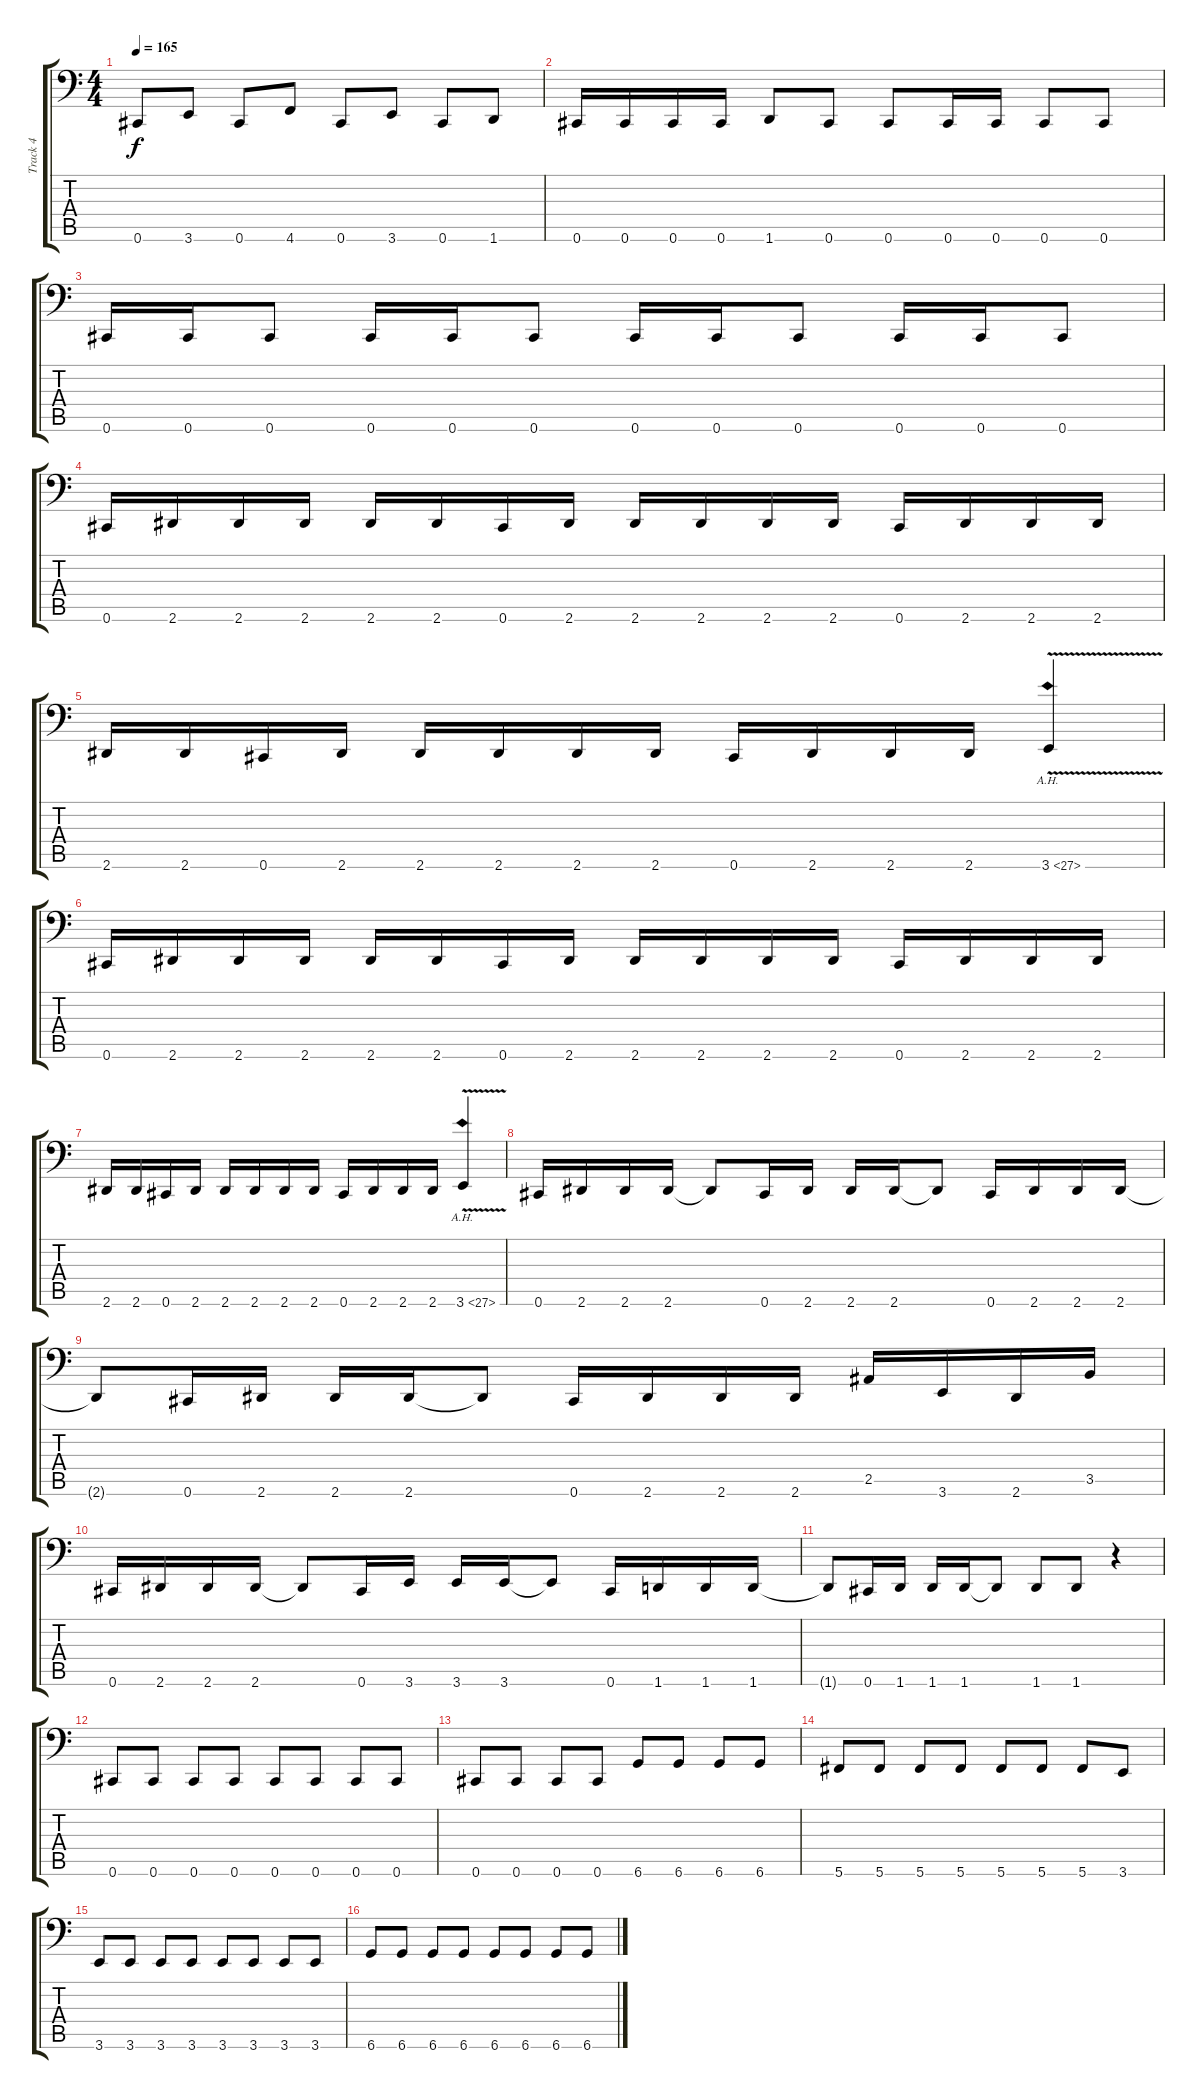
\track ("Track 4" "Track 4") {instrument electricbasspick}
\staff {score tabs}
\tuning (Eb3 Bb2 Gb2 Db2 Ab1 Db1) {hide}
\ts (4 4)
\tempo 165
\clef f4
\ks c
0.6.8{dy f} 3.6.8 0.6.8 4.6.8 0.6.8 3.6.8 0.6.8 1.6.8 |
0.6.16 0.6.16 0.6.16 0.6.16 1.6.8 0.6.8 0.6.8 0.6.16 0.6.16 0.6.8 0.6.8 |
0.6.16 0.6.16 0.6.8 0.6.16 0.6.16 0.6.8 0.6.16 0.6.16 0.6.8 0.6.16 0.6.16 0.6.8 |
0.6.16 2.6.16 2.6.16 2.6.16 2.6.16 2.6.16 0.6.16 2.6.16 2.6.16 2.6.16 2.6.16 2.6.16 0.6.16 2.6.16 2.6.16 2.6.16 |
2.6.16 2.6.16 0.6.16 2.6.16 2.6.16 2.6.16 2.6.16 2.6.16 0.6.16 2.6.16 2.6.16 2.6.16 3.6{ah 24 v}.4 |
0.6.16 2.6.16 2.6.16 2.6.16 2.6.16 2.6.16 0.6.16 2.6.16 2.6.16 2.6.16 2.6.16 2.6.16 0.6.16 2.6.16 2.6.16 2.6.16 |
2.6.16 2.6.16 0.6.16 2.6.16 2.6.16 2.6.16 2.6.16 2.6.16 0.6.16 2.6.16 2.6.16 2.6.16 3.6{ah 24 v}.4 |
0.6.16 2.6.16 2.6.16 2.6.16 2.6{t}.8 0.6.16 2.6.16 2.6.16 2.6.16 2.6{t}.8 0.6.16 2.6.16 2.6.16 2.6.16 |
2.6{t}.8 0.6.16 2.6.16 2.6.16 2.6.16 2.6{t}.8 0.6.16 2.6.16 2.6.16 2.6.16 2.5.16 3.6.16 2.6.16 3.5.16 |
0.6.16 2.6.16 2.6.16 2.6.16 2.6{t}.8 0.6.16 3.6.16 3.6.16 3.6.16 3.6{t}.8 0.6.16 1.6.16 1.6.16 1.6.16 |
1.6{t}.8 0.6.16 1.6.16 1.6.16 1.6.16 1.6{t}.8 1.6.8 1.6.8 r.4 |
0.6.8 0.6.8 0.6.8 0.6.8 0.6.8 0.6.8 0.6.8 0.6.8 |
0.6.8 0.6.8 0.6.8 0.6.8 6.6.8 6.6.8 6.6.8 6.6.8 |
5.6.8 5.6.8 5.6.8 5.6.8 5.6.8 5.6.8 5.6.8 3.6.8 |
3.6.8 3.6.8 3.6.8 3.6.8 3.6.8 3.6.8 3.6.8 3.6.8 |
6.6.8 6.6.8 6.6.8 6.6.8 6.6.8 6.6.8 6.6.8 6.6.8
